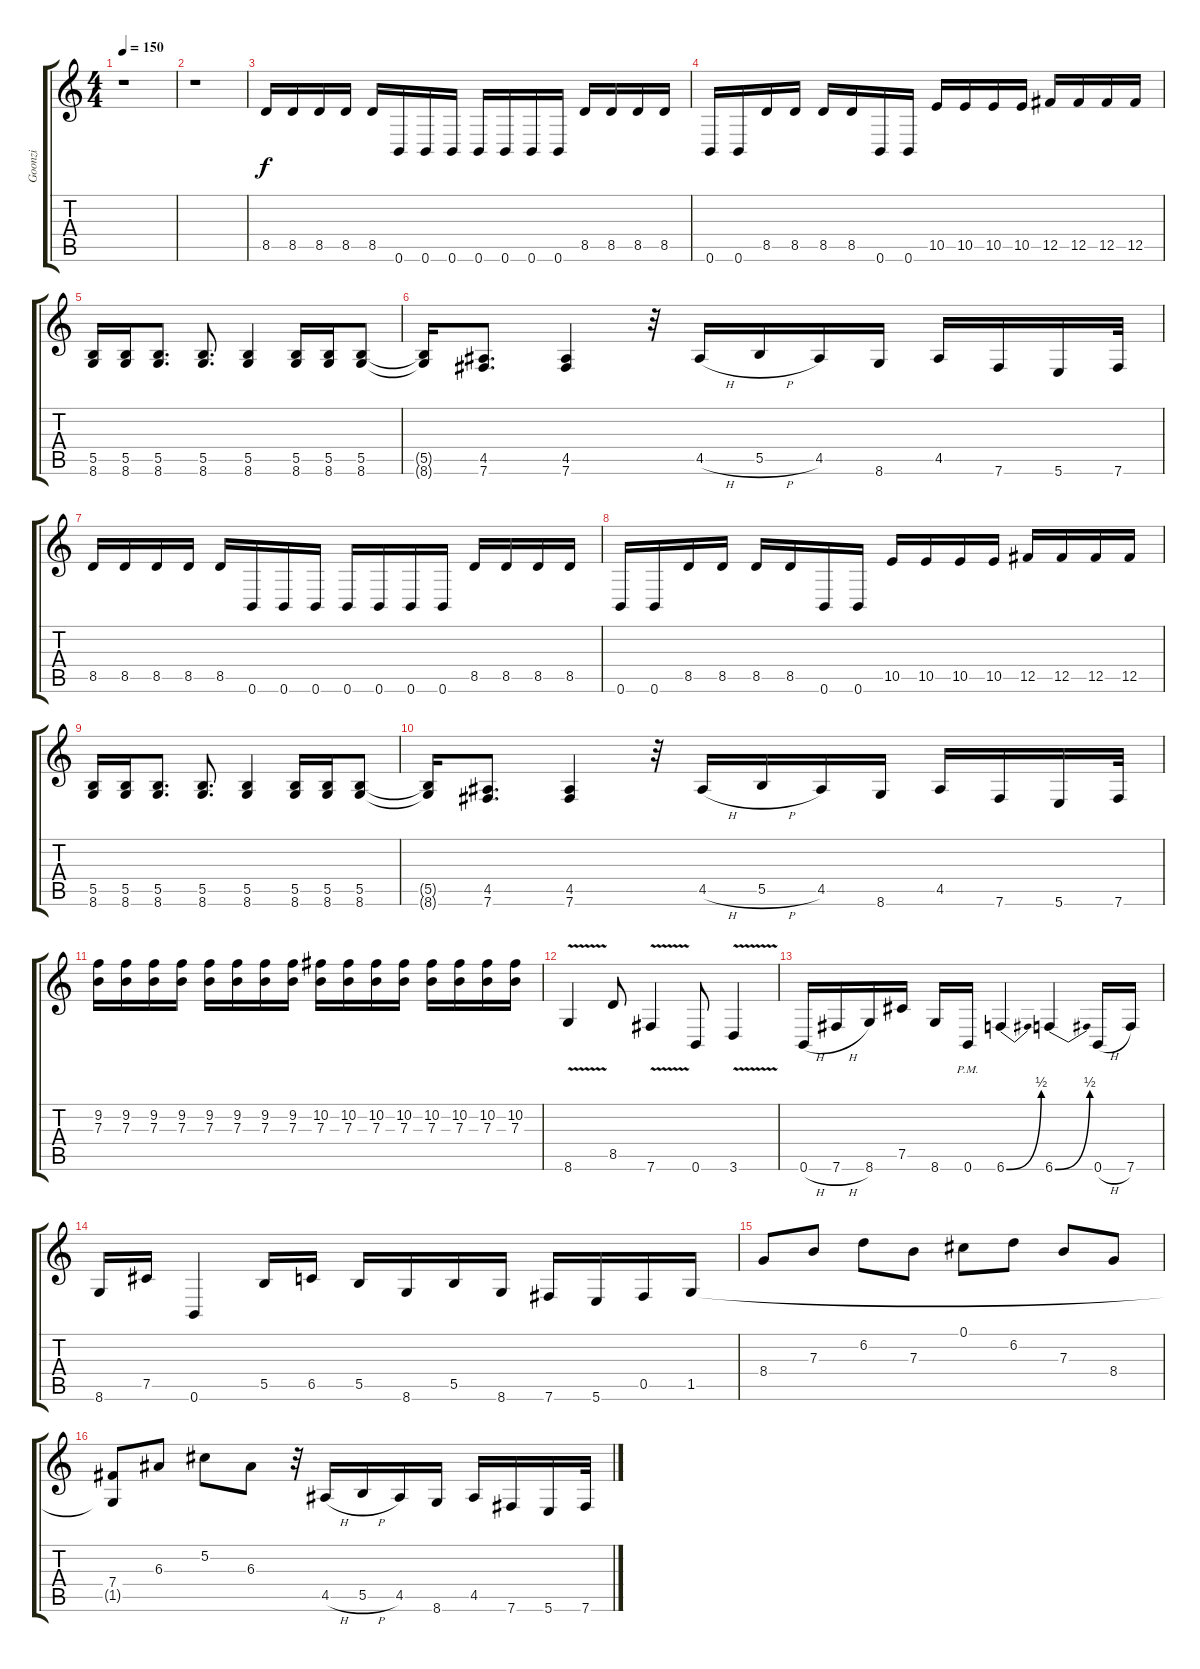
\track ("Goonzi" "Goonzi") {instrument distortionguitar}
\staff {score tabs}
\tuning (Db4 Ab3 E3 B2 Gb2 B1) {hide}
\ts (4 4)
\tempo 150
\clef g2
\ks c
r.1{dy f} |
r.1 |
8.5.16 8.5.16 8.5.16 8.5.16 8.5.16 0.6.16 0.6.16 0.6.16 0.6.16 0.6.16 0.6.16 0.6.16 8.5.16 8.5.16 8.5.16 8.5.16 |
0.6.16 0.6.16 8.5.16 8.5.16 8.5.16 8.5.16 0.6.16 0.6.16 10.5.16 10.5.16 10.5.16 10.5.16 12.5.16 12.5.16 12.5.16 12.5.16 |
(5.5 8.6).16 (5.5 8.6).16 (5.5 8.6).8{d} (5.5 8.6).8{d} (5.5 8.6).4 (5.5 8.6).16 (5.5 8.6).16 (5.5 8.6).8 |
(5.5{t} 8.6{t}).16 (4.5 7.6).8{d} (4.5 7.6).4 r.32 4.5{h}.16 5.5{h}.16 4.5.16 8.6.16 4.5.16 7.6.16 5.6.16 7.6.32 |
8.5.16 8.5.16 8.5.16 8.5.16 8.5.16 0.6.16 0.6.16 0.6.16 0.6.16 0.6.16 0.6.16 0.6.16 8.5.16 8.5.16 8.5.16 8.5.16 |
0.6.16 0.6.16 8.5.16 8.5.16 8.5.16 8.5.16 0.6.16 0.6.16 10.5.16 10.5.16 10.5.16 10.5.16 12.5.16 12.5.16 12.5.16 12.5.16 |
(5.5 8.6).16 (5.5 8.6).16 (5.5 8.6).8{d} (5.5 8.6).8{d} (5.5 8.6).4 (5.5 8.6).16 (5.5 8.6).16 (5.5 8.6).8 |
(5.5{t} 8.6{t}).16 (4.5 7.6).8{d} (4.5 7.6).4 r.32 4.5{h}.16 5.5{h}.16 4.5.16 8.6.16 4.5.16 7.6.16 5.6.16 7.6.32 |
(9.2 7.3).16 (9.2 7.3).16 (9.2 7.3).16 (9.2 7.3).16 (9.2 7.3).16 (9.2 7.3).16 (9.2 7.3).16 (9.2 7.3).16 (10.2 7.3).16 (10.2 7.3).16 (10.2 7.3).16 (10.2 7.3).16 (10.2 7.3).16 (10.2 7.3).16 (10.2 7.3).16 (10.2 7.3).16 |
8.6{v}.4 8.5.8 7.6{v}.4 0.6.8 3.6{v}.4 |
0.6{h}.16 7.6{h}.16 8.6.16 7.5.16 8.6.16 0.6{pm}.16 6.6{be (bend 0 0 60 2)}.4 6.6{be (bend 0 0 60 2)}.4 0.6{h}.16 7.6.16 |
8.6.16 7.5.16 0.6.4 5.5.16 6.5.16 5.5.16 8.6.16 5.5.16 8.6.16 7.6.16 5.6.16 0.5.16 1.5.16 |
8.4.8 7.3.8 6.2.8 7.3.8 0.1.8 6.2.8 7.3.8 8.4.8 |
(7.4 1.5{t}).8 6.3.8 5.2.8 6.3.8 r.32 4.5{h}.16 5.5{h}.16 4.5.16 8.6.16 4.5.16 7.6.16 5.6.16 7.6.32
